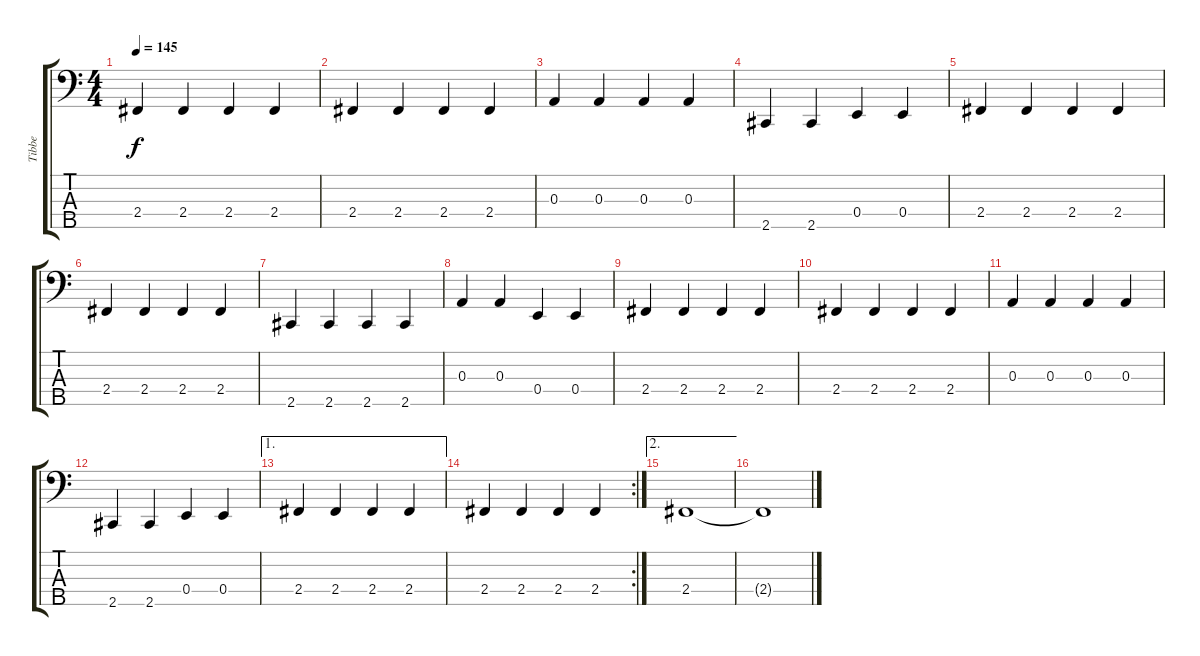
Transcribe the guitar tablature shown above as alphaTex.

\track ("Tibbe" "Tibbe") {instrument electricbassfinger}
\staff {score tabs}
\tuning (G2 D2 A1 E1 B0) {hide}
\ts (4 4)
\tempo 145
\clef f4
\ks c
2.4.4{dy f} 2.4.4 2.4.4 2.4.4 |
2.4.4 2.4.4 2.4.4 2.4.4 |
0.3.4 0.3.4 0.3.4 0.3.4 |
2.5.4 2.5.4 0.4.4 0.4.4 |
2.4.4 2.4.4 2.4.4 2.4.4 |
2.4.4 2.4.4 2.4.4 2.4.4 |
2.5.4 2.5.4 2.5.4 2.5.4 |
0.3.4 0.3.4 0.4.4 0.4.4 |
2.4.4 2.4.4 2.4.4 2.4.4 |
2.4.4 2.4.4 2.4.4 2.4.4 |
0.3.4 0.3.4 0.3.4 0.3.4 |
2.5.4 2.5.4 0.4.4 0.4.4 |
\ae 1
2.4.4 2.4.4 2.4.4 2.4.4 |
\rc 2
2.4.4 2.4.4 2.4.4 2.4.4 |
\ae 2
2.4.1 |
2.4{t}.1
